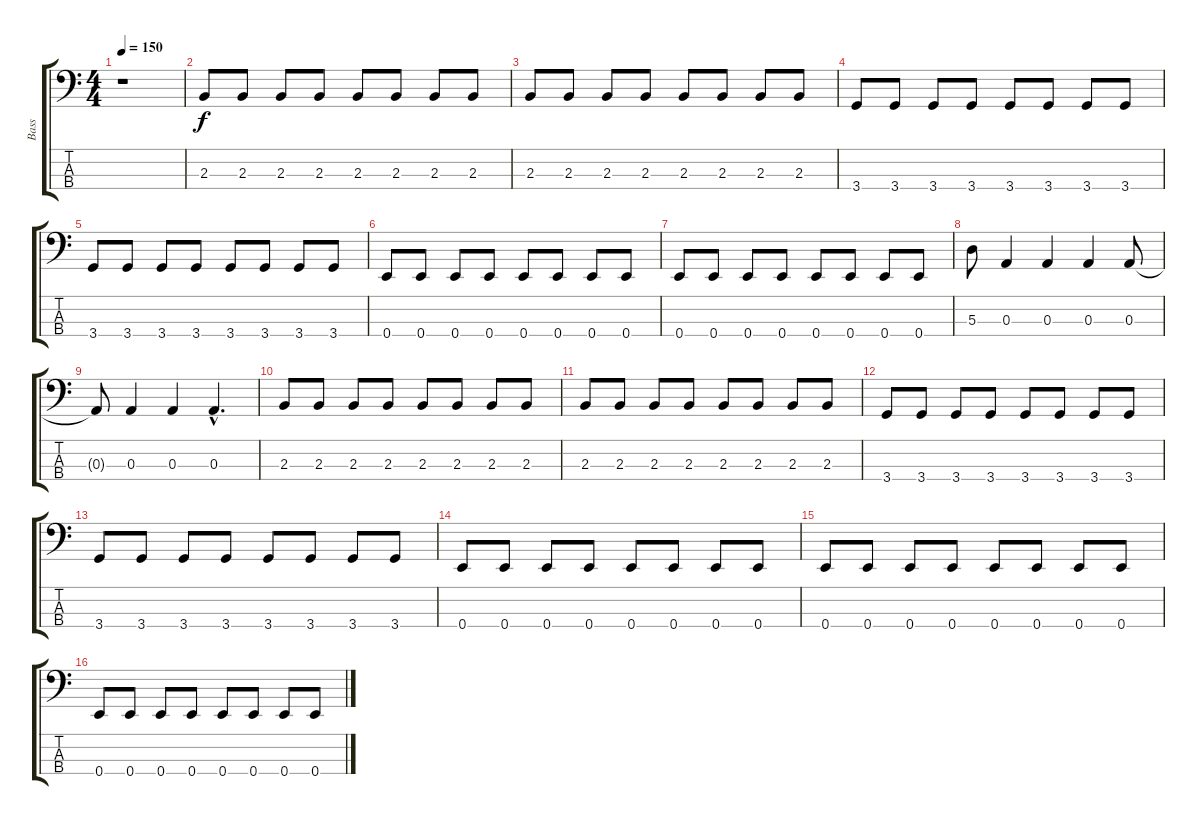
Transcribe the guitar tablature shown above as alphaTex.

\track ("Bass" "Bass") {instrument electricbassfinger}
\staff {score tabs}
\tuning (G2 D2 A1 E1) {hide}
\ts (4 4)
\tempo 150
\clef f4
\ks c
r.1{dy f instrument electricbassfinger} |
2.3.8 2.3.8 2.3.8 2.3.8 2.3.8 2.3.8 2.3.8 2.3.8 |
2.3.8 2.3.8 2.3.8 2.3.8 2.3.8 2.3.8 2.3.8 2.3.8 |
3.4.8 3.4.8 3.4.8 3.4.8 3.4.8 3.4.8 3.4.8 3.4.8 |
3.4.8 3.4.8 3.4.8 3.4.8 3.4.8 3.4.8 3.4.8 3.4.8 |
0.4.8 0.4.8 0.4.8 0.4.8 0.4.8 0.4.8 0.4.8 0.4.8 |
0.4.8 0.4.8 0.4.8 0.4.8 0.4.8 0.4.8 0.4.8 0.4.8 |
5.3.8 0.3.4 0.3.4 0.3.4 0.3.8 |
0.3{t}.8 0.3.4 0.3.4 0.3{hac}.4{d} |
2.3.8 2.3.8 2.3.8 2.3.8 2.3.8 2.3.8 2.3.8 2.3.8 |
2.3.8 2.3.8 2.3.8 2.3.8 2.3.8 2.3.8 2.3.8 2.3.8 |
3.4.8 3.4.8 3.4.8 3.4.8 3.4.8 3.4.8 3.4.8 3.4.8 |
3.4.8 3.4.8 3.4.8 3.4.8 3.4.8 3.4.8 3.4.8 3.4.8 |
0.4.8 0.4.8 0.4.8 0.4.8 0.4.8 0.4.8 0.4.8 0.4.8 |
0.4.8 0.4.8 0.4.8 0.4.8 0.4.8 0.4.8 0.4.8 0.4.8 |
0.4.8 0.4.8 0.4.8 0.4.8 0.4.8 0.4.8 0.4.8 0.4.8
